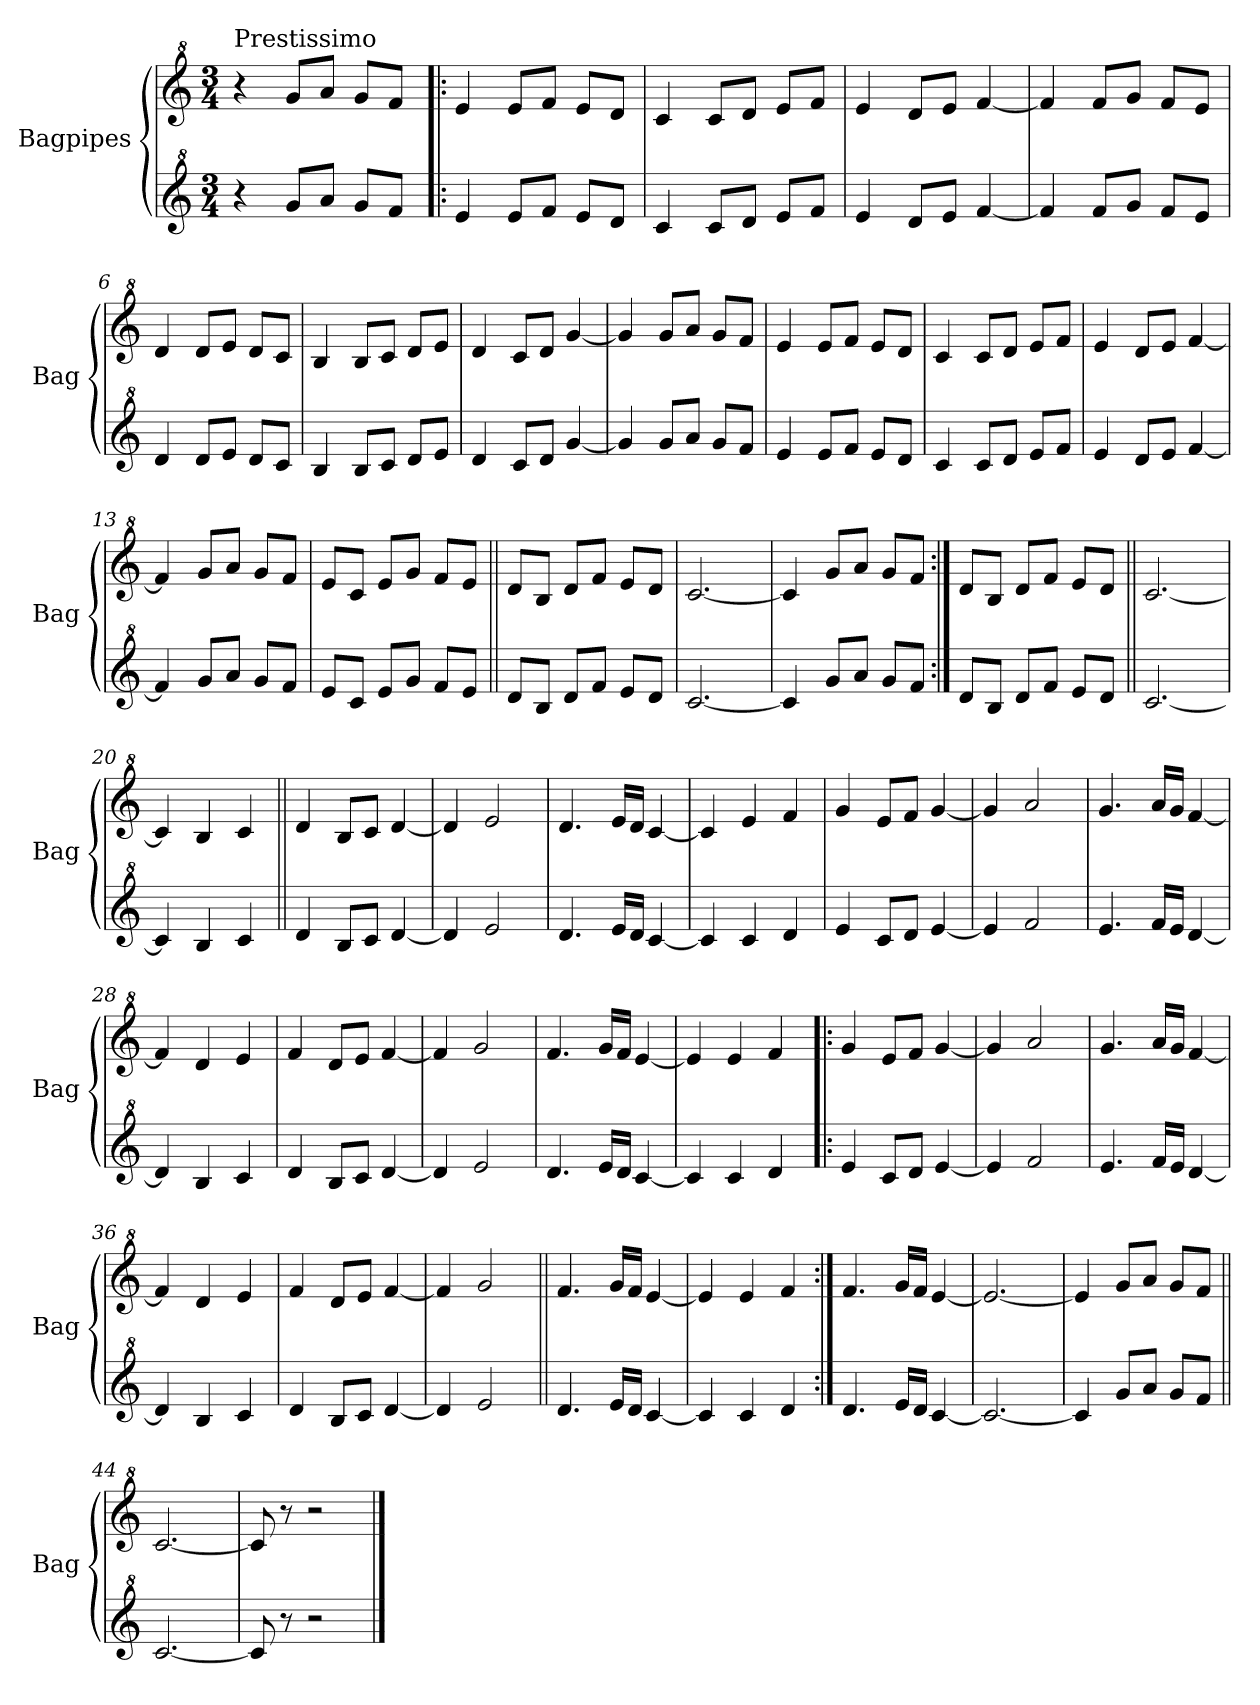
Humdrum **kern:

**kern	**kern
*part2	*part1
*staff2	*staff1
*I"Bagpipes	*I"Bagpipes
*I'Bag	*I'Bag
*clefG^2	*clefG^2
*k[]	*k[]
*C:	*C:
*M3/4	*M3/4
=1	=1
!	!LO:TX:a:t=Prestissimo
4r	4r
8gg/L	8gg/L
8aa/J	8aa/J
8gg/L	8gg/L
8ff/J	8ff/J
=2!|:	=2!|:
4ee/	4ee/
8ee/L	8ee/L
8ff/J	8ff/J
8ee/L	8ee/L
8dd/J	8dd/J
=3	=3
4cc/	4cc/
8cc/L	8cc/L
8dd/J	8dd/J
8ee/L	8ee/L
8ff/J	8ff/J
=4	=4
4ee/	4ee/
8dd/L	8dd/L
8ee/J	8ee/J
[4ff/	[4ff/
=5	=5
4ff/]	4ff/]
8ff/L	8ff/L
8gg/J	8gg/J
8ff/L	8ff/L
8ee/J	8ee/J
=6	=6
4dd/	4dd/
8dd/L	8dd/L
8ee/J	8ee/J
8dd/L	8dd/L
8cc/J	8cc/J
=7	=7
4b/	4b/
8b/L	8b/L
8cc/J	8cc/J
8dd/L	8dd/L
8ee/J	8ee/J
=8	=8
4dd/	4dd/
8cc/L	8cc/L
8dd/J	8dd/J
[4gg/	[4gg/
!!LO:LB:g=z
=9	=9
4gg/]	4gg/]
8gg/L	8gg/L
8aa/J	8aa/J
8gg/L	8gg/L
8ff/J	8ff/J
=10	=10
4ee/	4ee/
8ee/L	8ee/L
8ff/J	8ff/J
8ee/L	8ee/L
8dd/J	8dd/J
=11	=11
4cc/	4cc/
8cc/L	8cc/L
8dd/J	8dd/J
8ee/L	8ee/L
8ff/J	8ff/J
=12	=12
4ee/	4ee/
8dd/L	8dd/L
8ee/J	8ee/J
[4ff/	[4ff/
=13	=13
4ff/]	4ff/]
8gg/L	8gg/L
8aa/J	8aa/J
8gg/L	8gg/L
8ff/J	8ff/J
=14	=14
8ee/L	8ee/L
8cc/J	8cc/J
8ee/L	8ee/L
8gg/J	8gg/J
8ff/L	8ff/L
8ee/J	8ee/J
=15||	=15||
8dd/L	8dd/L
8b/J	8b/J
8dd/L	8dd/L
8ff/J	8ff/J
8ee/L	8ee/L
8dd/J	8dd/J
=16	=16
[2.cc/	[2.cc/
=17	=17
4cc/]	4cc/]
8gg/L	8gg/L
8aa/J	8aa/J
8gg/L	8gg/L
8ff/J	8ff/J
!!LO:LB:g=z
=18:|!	=18:|!
8dd/L	8dd/L
8b/J	8b/J
8dd/L	8dd/L
8ff/J	8ff/J
8ee/L	8ee/L
8dd/J	8dd/J
=19||	=19||
[2.cc/	[2.cc/
=20	=20
4cc/]	4cc/]
4b/	4b/
4cc/	4cc/
=21||	=21||
4dd/	4dd/
8b/L	8b/L
8cc/J	8cc/J
[4dd/	[4dd/
=22	=22
4dd/]	4dd/]
2ee/	2ee/
=23	=23
4.dd/	4.dd/
16ee/LL	16ee/LL
16dd/JJ	16dd/JJ
[4cc/	[4cc/
=24	=24
4cc/]	4cc/]
4cc/	4ee/
4dd/	4ff/
=25	=25
4ee/	4gg/
8cc/L	8ee/L
8dd/J	8ff/J
[4ee/	[4gg/
=26	=26
4ee/]	4gg/]
2ff/	2aa/
=27	=27
4.ee/	4.gg/
16ff/LL	16aa/LL
16ee/JJ	16gg/JJ
[4dd/	[4ff/
=28	=28
4dd/]	4ff/]
4b/	4dd/
4cc/	4ee/
!!LO:LB:g=z
=29	=29
4dd/	4ff/
8b/L	8dd/L
8cc/J	8ee/J
[4dd/	[4ff/
=30	=30
4dd/]	4ff/]
2ee/	2gg/
=31	=31
4.dd/	4.ff/
16ee/LL	16gg/LL
16dd/JJ	16ff/JJ
[4cc/	[4ee/
=32	=32
4cc/]	4ee/]
4cc/	4ee/
4dd/	4ff/
=33!|:	=33!|:
4ee/	4gg/
8cc/L	8ee/L
8dd/J	8ff/J
[4ee/	[4gg/
=34	=34
4ee/]	4gg/]
2ff/	2aa/
=35	=35
4.ee/	4.gg/
16ff/LL	16aa/LL
16ee/JJ	16gg/JJ
[4dd/	[4ff/
=36	=36
4dd/]	4ff/]
4b/	4dd/
4cc/	4ee/
=37	=37
4dd/	4ff/
8b/L	8dd/L
8cc/J	8ee/J
[4dd/	[4ff/
=38	=38
4dd/]	4ff/]
2ee/	2gg/
=39||	=39||
4.dd/	4.ff/
16ee/LL	16gg/LL
16dd/JJ	16ff/JJ
[4cc/	[4ee/
!!LO:LB:g=z
=40	=40
4cc/]	4ee/]
4cc/	4ee/
4dd/	4ff/
=41:|!	=41:|!
4.dd/	4.ff/
16ee/LL	16gg/LL
16dd/JJ	16ff/JJ
[4cc/	[4ee/
=42	=42
2.cc/_	2.ee/_
=43	=43
4cc/]	4ee/]
8gg/L	8gg/L
8aa/J	8aa/J
8gg/L	8gg/L
8ff/J	8ff/J
=44||	=44||
[2.cc/	[2.cc/
=45	=45
8cc/]	8cc/]
8r	8r
2r	2r
==	==
*-	*-
